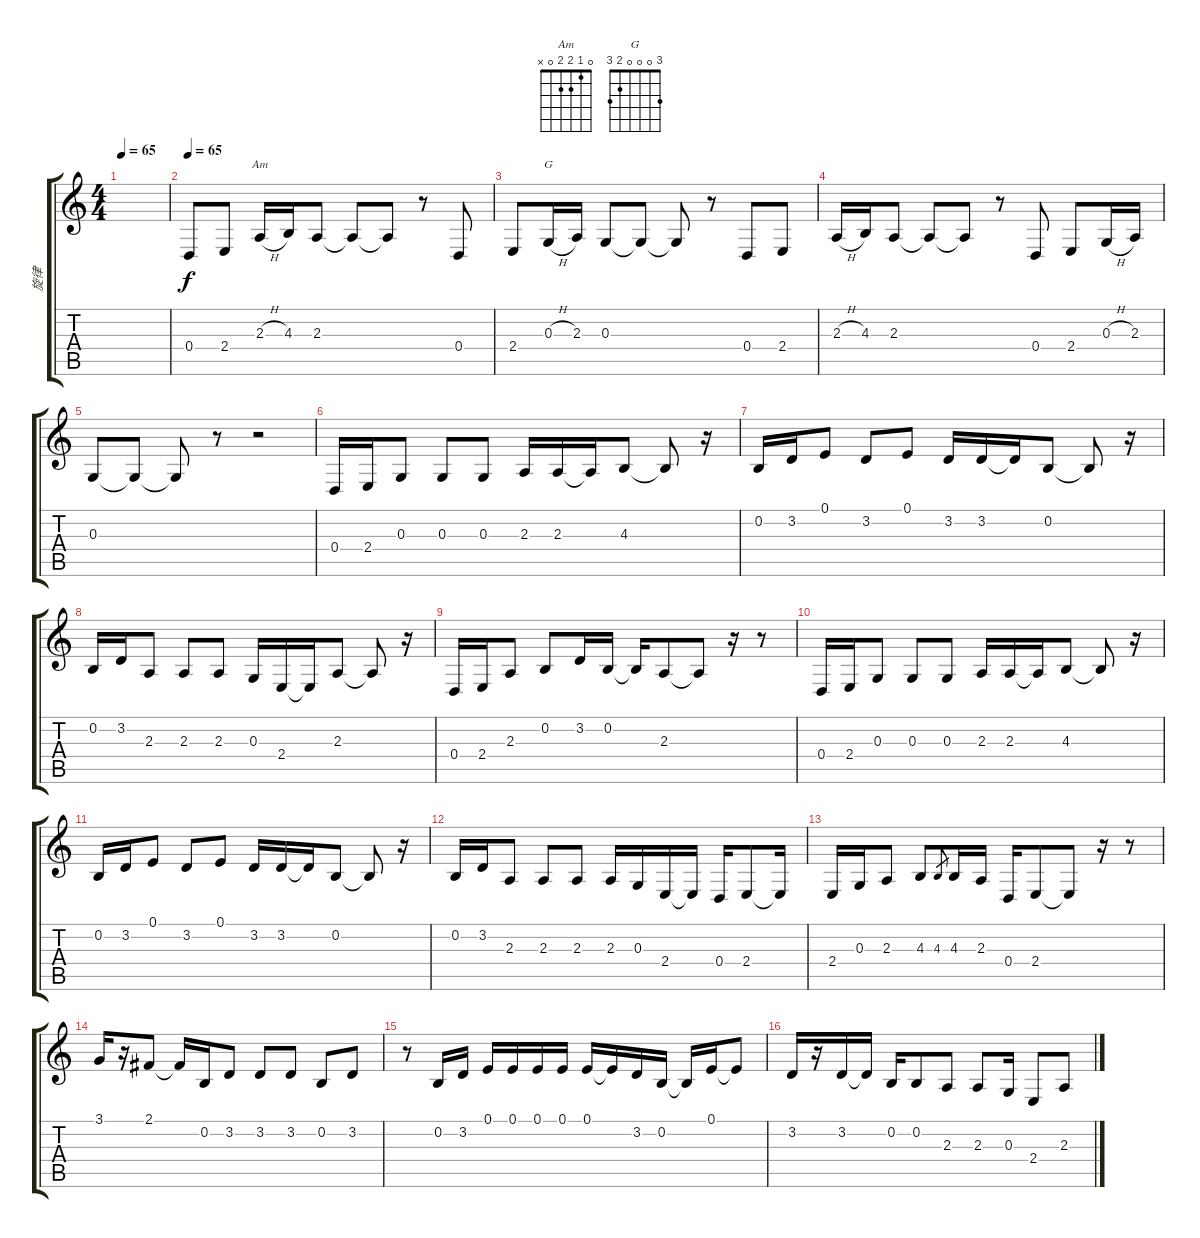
\track ("旋律" "旋律") {instrument accordion}
\staff {score tabs}
\tuning (E4 B3 G3 D3 A2 E2) {hide}
\chord ("Am" 0 1 2 2 0 x)
\chord ("G" 3 0 0 0 2 3)
\ts (4 4)
\tempo 65
\clef g2
\ks c
|
\tempo 65
0.4.8{volume 13 instrument accordion} 2.4.8 2.3{h}.16{ch "Am"} 4.3.16 2.3.8 2.3{t}.8 2.3{t}.8 r.8 0.4.8 |
2.4.8 0.3{h}.16{ch "G"} 2.3.16 0.3.8 0.3{t}.8 0.3{t}.8 r.8 0.4.8 2.4.8 |
2.3{h}.16 4.3.16 2.3.8 2.3{t}.8 2.3{t}.8 r.8 0.4.8 2.4.8 0.3{h}.16 2.3.16 |
0.3.8 0.3{t}.8 0.3{t}.8 r.8 r.2 |
0.4.16 2.4.16 0.3.8 0.3.8 0.3.8 2.3.16 2.3.16 2.3{t}.16 4.3.8 4.3{t}.8 r.16 |
0.2.16 3.2.16 0.1.8 3.2.8 0.1.8 3.2.16 3.2.16 3.2{t}.16 0.2.8 0.2{t}.8 r.16 |
0.2.16 3.2.16 2.3.8 2.3.8 2.3.8 0.3.16 2.4.16 2.4{t}.16 2.3.8 2.3{t}.8 r.16 |
0.4.16 2.4.16 2.3.8 0.2.8 3.2.16 0.2.16 0.2{t}.16 2.3.8 2.3{t}.8 r.16 r.8 |
0.4.16 2.4.16 0.3.8 0.3.8 0.3.8 2.3.16 2.3.16 2.3{t}.16 4.3.8 4.3{t}.8 r.16 |
0.2.16 3.2.16 0.1.8 3.2.8 0.1.8 3.2.16 3.2.16 3.2{t}.16 0.2.8 0.2{t}.8 r.16 |
0.2.16 3.2.16 2.3.8 2.3.8 2.3.8 2.3.16 0.3.16 2.4.16 2.4{t}.16 0.4.16 2.4.8 2.4{t}.16 |
2.4.16 0.3.16 2.3.8 4.3.8 4.3.8{gr} 4.3.16 2.3.16 0.4.16 2.4.8 2.4{t}.8 r.16 r.8 |
3.1.16 r.16 2.1.8 2.1{t}.16 0.2.16 3.2.8 3.2.8 3.2.8 0.2.8 3.2.8 |
r.8 0.2.16 3.2.16 0.1.16 0.1.16 0.1.16 0.1.16 0.1.16 0.1{t}.16 3.2.16 0.2.16 0.2{t}.16 0.1.16 0.1{t}.8 |
3.2.16 r.16 3.2.16 3.2{t}.16 0.2.16 0.2.8 2.3.8 2.3.8 0.3.16 2.4.8 2.3.8
